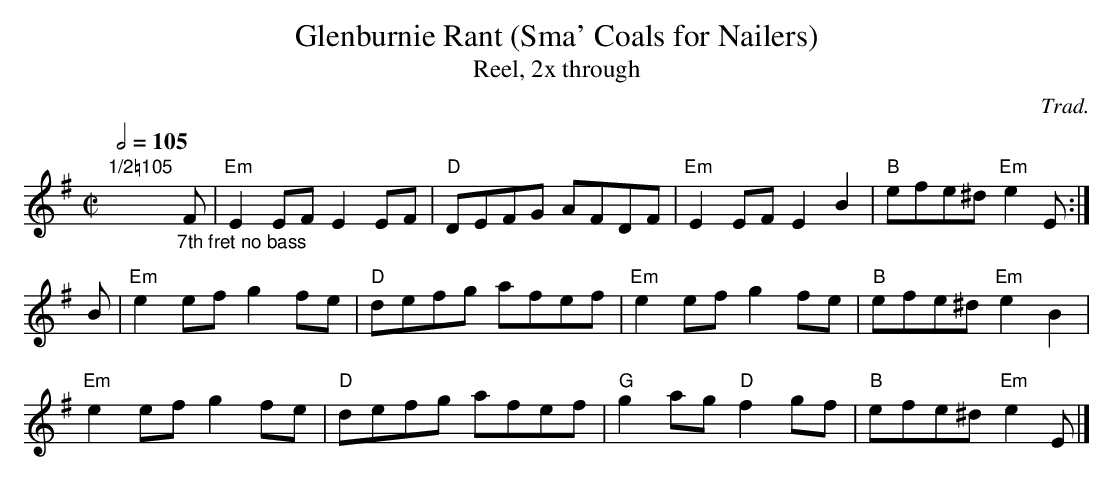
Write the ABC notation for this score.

X:1
T:Glenburnie Rant (Sma' Coals for Nailers)
T:Reel, 2x through
C:Trad.
M:C|
L:1/8
Q:1/2=105
K:Em
"1/2=105"y"_7th fret no bass"F|"Em"E2EFE2EF|"D"DEFG AFDF|"Em"E2EFE2B2|"B"efe^d "Em"e2E:|
B|"Em"e2efg2fe|"D"defg afef|"Em"e2efg2fe|"B"efe^d "Em"e2B2|
"Em"e2efg2fe|"D"defg afef|"G"g2ag "D"f2gf|"B"efe^d "Em"e2E|]
